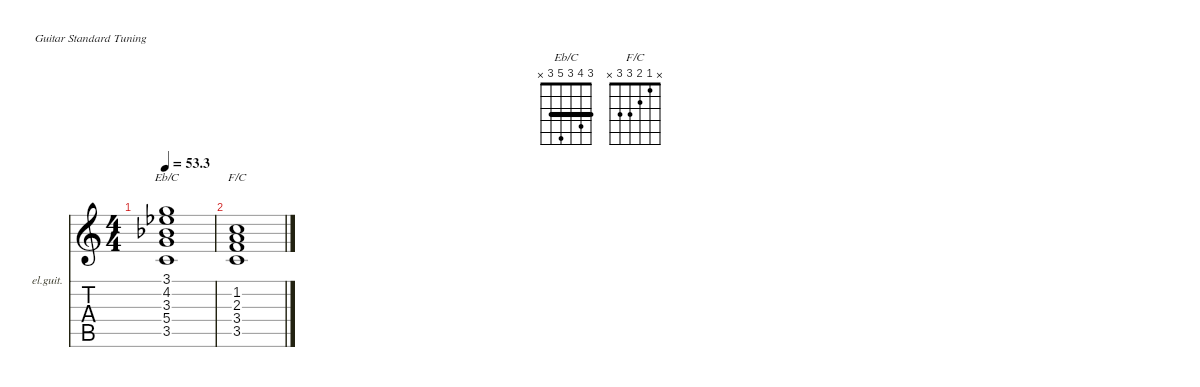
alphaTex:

\defaultSystemsLayout 4
\hideDynamics
\bracketExtendMode nobrackets
\firstSystemTrackNameOrientation horizontal
\otherSystemsTrackNameOrientation horizontal
\track ("Electric Guitar (Clean)" "el.guit.") {instrument electricguitarclean}
\staff {score tabs}
\tuning (E4 B3 G3 D3 A2 E2)
\chord ("Eb/C" 3 4 3 5 3 x) {barre (3 3)}
\chord ("F/C" x 1 2 3 3 x)
\ts (4 4)
\tempo
53.3
\accidentals auto
\clef g2
\ottava regular
\simile none
\ks c
(3.5 5.4 3.3{acc b} 4.2{acc b} 3.1).1{ch "Eb/C" dy mf instrument electricguitarclean beam Up} |
(3.5 3.4 2.3 1.2).1{ch "F/C" beam Up}
